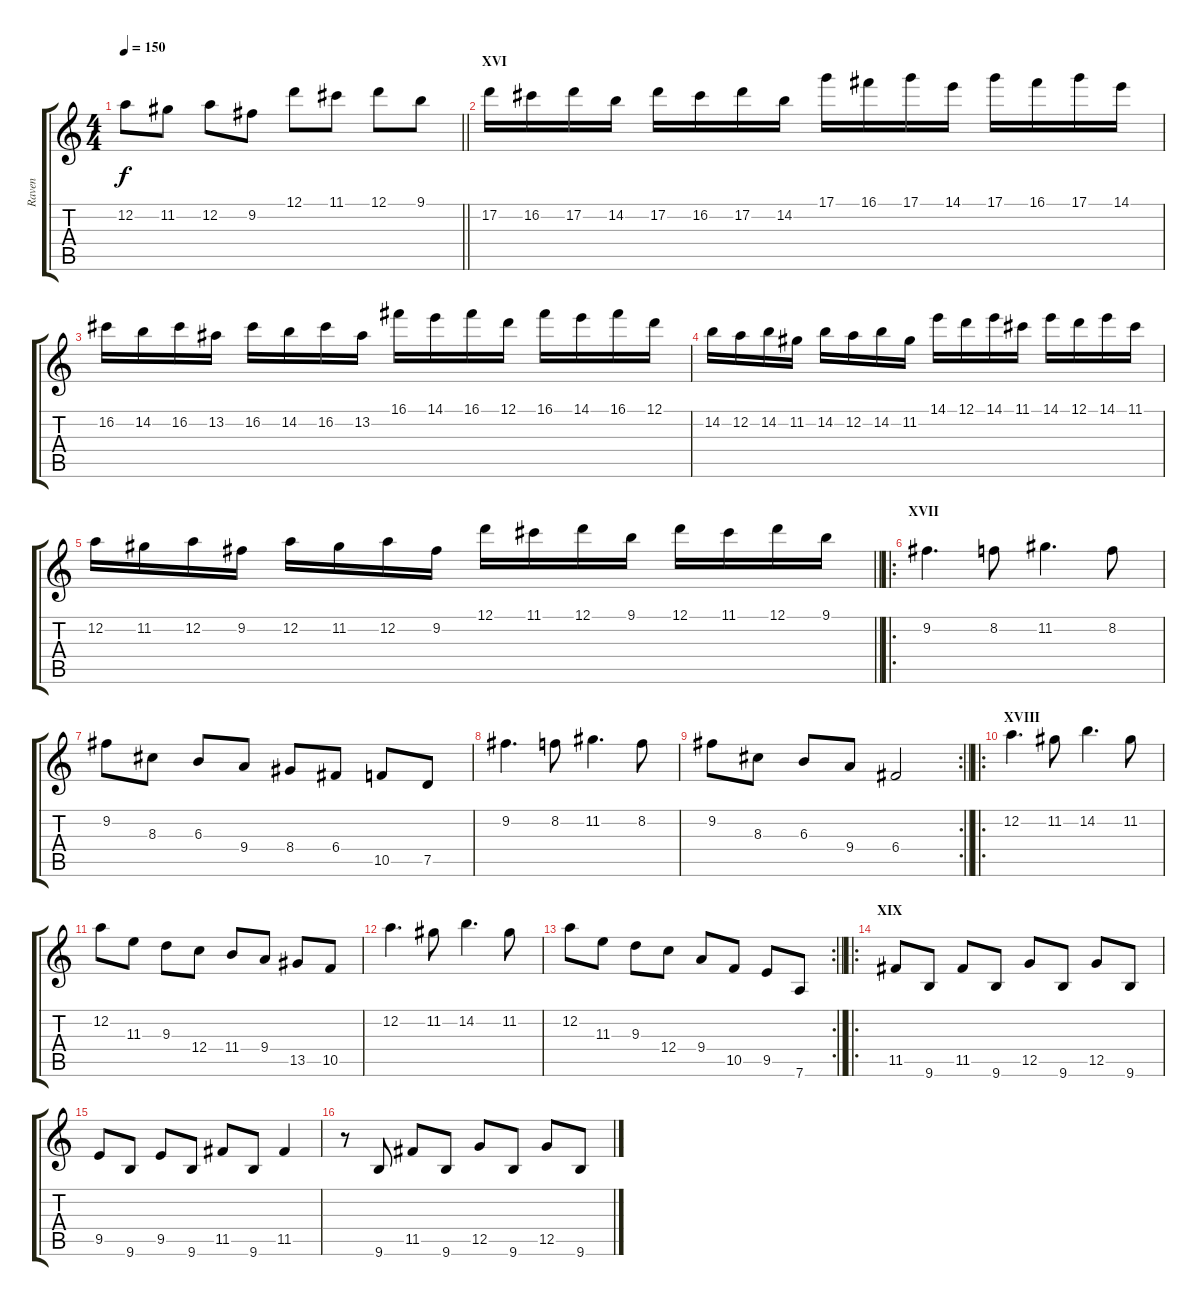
\track ("Raven" "Raven") {instrument distortionguitar}
\staff {score tabs}
\tuning (D4 A3 F3 C3 G2 D2) {hide}
\ts (4 4)
\tempo 150
\clef g2
\barLineRight lightlight
\ks c
12.2.8{dy f} 11.2.8 12.2.8 9.2.8 12.1.8 11.1.8 12.1.8 9.1.8 |
\section ("" "XVI")
17.2.16 16.2.16 17.2.16 14.2.16 17.2.16 16.2.16 17.2.16 14.2.16 17.1.16 16.1.16 17.1.16 14.1.16 17.1.16 16.1.16 17.1.16 14.1.16 |
16.2.16 14.2.16 16.2.16 13.2.16 16.2.16 14.2.16 16.2.16 13.2.16 16.1.16 14.1.16 16.1.16 12.1.16 16.1.16 14.1.16 16.1.16 12.1.16 |
14.2.16 12.2.16 14.2.16 11.2.16 14.2.16 12.2.16 14.2.16 11.2.16 14.1.16 12.1.16 14.1.16 11.1.16 14.1.16 12.1.16 14.1.16 11.1.16 |
\barLineRight lightlight
12.2.16 11.2.16 12.2.16 9.2.16 12.2.16 11.2.16 12.2.16 9.2.16 12.1.16 11.1.16 12.1.16 9.1.16 12.1.16 11.1.16 12.1.16 9.1.16 |
\ro
\section ("" "XVII")
9.2.4{d} 8.2.8 11.2.4{d} 8.2.8 |
9.2.8 8.3.8 6.3.8 9.4.8 8.4.8 6.4.8 10.5.8 7.5.8 |
9.2.4{d} 8.2.8 11.2.4{d} 8.2.8 |
\rc 2
\barLineRight lightlight
9.2.8 8.3.8 6.3.8 9.4.8 6.4.2 |
\ro
\section ("" "XVIII")
12.2.4{d} 11.2.8 14.2.4{d} 11.2.8 |
12.2.8 11.3.8 9.3.8 12.4.8 11.4.8 9.4.8 13.5.8 10.5.8 |
12.2.4{d} 11.2.8 14.2.4{d} 11.2.8 |
\rc 2
\barLineRight lightlight
12.2.8 11.3.8 9.3.8 12.4.8 9.4.8 10.5.8 9.5.8 7.6.8 |
\ro
\section ("" "XIX")
11.5.8 9.6.8 11.5.8 9.6.8 12.5.8 9.6.8 12.5.8 9.6.8 |
9.5.8 9.6.8 9.5.8 9.6.8 11.5.8 9.6.8 11.5.4 |
r.8 9.6.8 11.5.8 9.6.8 12.5.8 9.6.8 12.5.8 9.6.8
